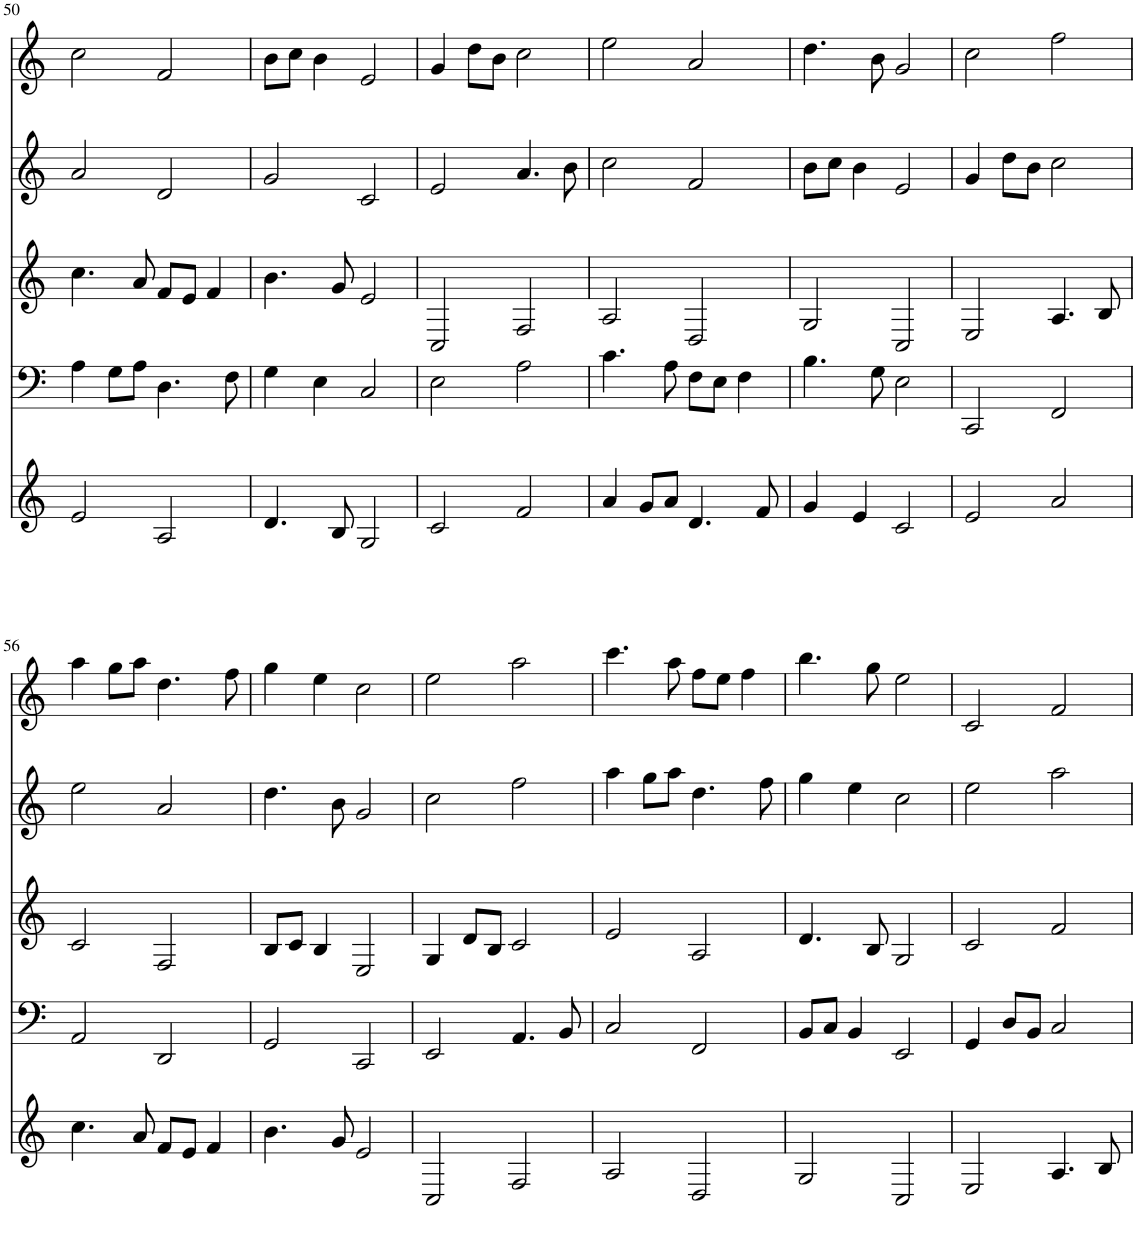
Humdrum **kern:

**kern	**kern	**kern	**kern	**kern
*part5	*part4	*part3	*part2	*part1
*staff5	*staff4	*staff3	*staff2	*staff1
*I"Piano	*I"Piano	*I"Piano	*I"Piano	*I"Piano
*I'Pno	*I'Pno	*I'Pno	*I'Pno	*I'Pno
!!LO:PB:g=z
*clefG2	*clefF4	*clefG2	*clefG2	*clefG2
*k[]	*k[]	*k[]	*k[]	*k[]
*M4/4	*M4/4	*M4/4	*M4/4	*M4/4
=50	=50	=50	=50	=50
2e/	4A\	4.cc\	2a/	2cc\
.	8G\L	.	.	.
.	8A\J	8a/	.	.
2A/	4.D\	8f/L	2d/	2f/
.	.	8e/J	.	.
.	.	4f/	.	.
.	8F\	.	.	.
=51	=51	=51	=51	=51
4.d/	4G\	4.b\	2g/	8b\L
.	.	.	.	8cc\J
.	4E\	.	.	4b\
8B/	.	8g/	.	.
2G/	2C/	2e/	2c/	2e/
=52	=52	=52	=52	=52
2c/	2E\	2C/	2e/	4g/
.	.	.	.	8dd\L
.	.	.	.	8b\J
2f/	2A\	2F/	4.a/	2cc\
.	.	.	8b\	.
=53	=53	=53	=53	=53
4a/	4.c\	2A/	2cc\	2ee\
8g/L	.	.	.	.
8a/J	8A\	.	.	.
4.d/	8F\L	2D/	2f/	2a/
.	8E\J	.	.	.
.	4F\	.	.	.
8f/	.	.	.	.
=54	=54	=54	=54	=54
4g/	4.B\	2G/	8b\L	4.dd\
.	.	.	8cc\J	.
4e/	.	.	4b\	.
.	8G\	.	.	8b\
2c/	2E\	2C/	2e/	2g/
=55	=55	=55	=55	=55
2e/	2CC/	2E/	4g/	2cc\
.	.	.	8dd\L	.
.	.	.	8b\J	.
2a/	2FF/	4.A/	2cc\	2ff\
.	.	8B/	.	.
!!LO:LB:g=z
=56	=56	=56	=56	=56
4.cc\	2AA/	2c/	2ee\	4aa\
.	.	.	.	8gg\L
8a/	.	.	.	8aa\J
8f/L	2DD/	2F/	2a/	4.dd\
8e/J	.	.	.	.
4f/	.	.	.	.
.	.	.	.	8ff\
=57	=57	=57	=57	=57
4.b\	2GG/	8B/L	4.dd\	4gg\
.	.	8c/J	.	.
.	.	4B/	.	4ee\
8g/	.	.	8b\	.
2e/	2CC/	2E/	2g/	2cc\
=58	=58	=58	=58	=58
2C/	2EE/	4G/	2cc\	2ee\
.	.	8d/L	.	.
.	.	8B/J	.	.
2F/	4.AA/	2c/	2ff\	2aa\
.	8BB/	.	.	.
=59	=59	=59	=59	=59
2A/	2C/	2e/	4aa\	4.ccc\
.	.	.	8gg\L	.
.	.	.	8aa\J	8aa\
2D/	2FF/	2A/	4.dd\	8ff\L
.	.	.	.	8ee\J
.	.	.	.	4ff\
.	.	.	8ff\	.
=60	=60	=60	=60	=60
2G/	8BB/L	4.d/	4gg\	4.bb\
.	8C/J	.	.	.
.	4BB/	.	4ee\	.
.	.	8B/	.	8gg\
2C/	2EE/	2G/	2cc\	2ee\
=61	=61	=61	=61	=61
2E/	4GG/	2c/	2ee\	2c/
.	8D/L	.	.	.
.	8BB/J	.	.	.
4.A/	2C/	2f/	2aa\	2f/
8B/	.	.	.	.
=	=	=	=	=
*-	*-	*-	*-	*-
